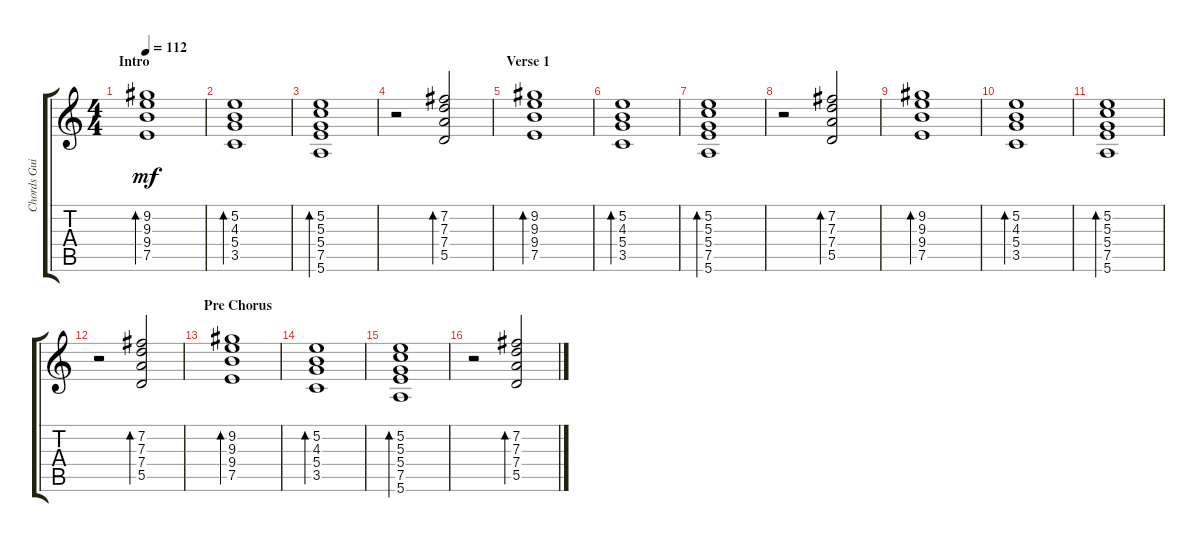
\track ("Chords Guitar" "Chords Gui") {instrument electricguitarclean}
\staff {score tabs}
\tuning (E4 B3 G3 D3 A2 E2) {hide}
\ts (4 4)
\section ("" "Intro")
\tempo 112
\clef g2
\ks c
(9.2 9.3 9.4 7.5).1{bd 30 dy mf instrument electricguitarclean} |
(5.2 4.3 5.4 3.5).1{bd 30} |
(5.2 5.3 5.4 7.5 5.6).1{bd 30} |
r.2 (7.2 7.3 7.4 5.5).2{bd 30} |
\section ("" "Verse 1")
(9.2 9.3 9.4 7.5).1{bd 30} |
(5.2 4.3 5.4 3.5).1{bd 30} |
(5.2 5.3 5.4 7.5 5.6).1{bd 30} |
r.2 (7.2 7.3 7.4 5.5).2{bd 30} |
(9.2 9.3 9.4 7.5).1{bd 30} |
(5.2 4.3 5.4 3.5).1{bd 30} |
(5.2 5.3 5.4 7.5 5.6).1{bd 30} |
r.2 (7.2 7.3 7.4 5.5).2{bd 30} |
\section ("" "Pre Chorus")
(9.2 9.3 9.4 7.5).1{bd 30} |
(5.2 4.3 5.4 3.5).1{bd 30} |
(5.2 5.3 5.4 7.5 5.6).1{bd 30} |
r.2 (7.2 7.3 7.4 5.5).2{bd 30}
